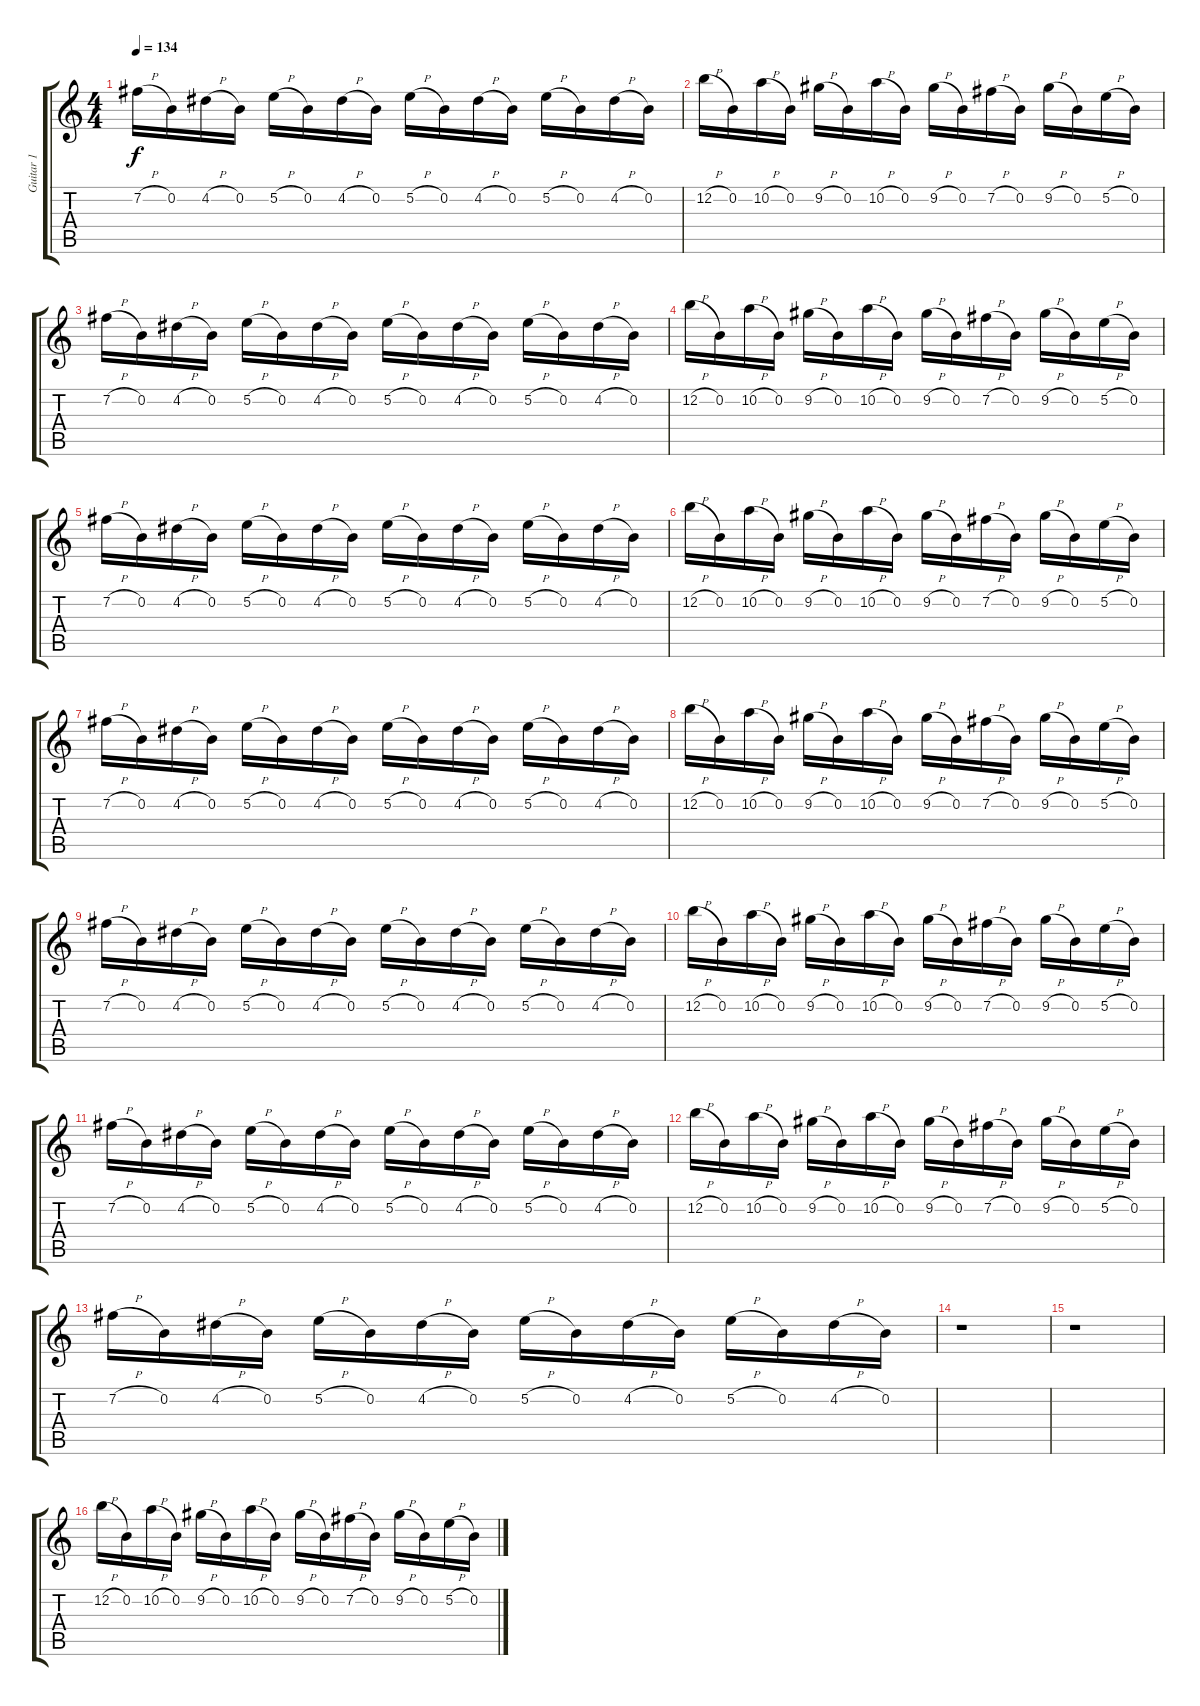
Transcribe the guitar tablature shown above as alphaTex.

\track ("Guitar 1" "Guitar 1") {instrument overdrivenguitar}
\staff {score tabs}
\tuning (E4 B3 G3 D3 A2 E2) {hide}
\ts (4 4)
\tempo 134
\clef g2
\ks c
7.2{h}.16{dy f} 0.2.16 4.2{h}.16 0.2.16 5.2{h}.16 0.2.16 4.2{h}.16 0.2.16 5.2{h}.16 0.2.16 4.2{h}.16 0.2.16 5.2{h}.16 0.2.16 4.2{h}.16 0.2.16 |
12.2{h}.16 0.2.16 10.2{h}.16 0.2.16 9.2{h}.16 0.2.16 10.2{h}.16 0.2.16 9.2{h}.16 0.2.16 7.2{h}.16 0.2.16 9.2{h}.16 0.2.16 5.2{h}.16 0.2.16 |
7.2{h}.16 0.2.16 4.2{h}.16 0.2.16 5.2{h}.16 0.2.16 4.2{h}.16 0.2.16 5.2{h}.16 0.2.16 4.2{h}.16 0.2.16 5.2{h}.16 0.2.16 4.2{h}.16 0.2.16 |
12.2{h}.16 0.2.16 10.2{h}.16 0.2.16 9.2{h}.16 0.2.16 10.2{h}.16 0.2.16 9.2{h}.16 0.2.16 7.2{h}.16 0.2.16 9.2{h}.16 0.2.16 5.2{h}.16 0.2.16 |
7.2{h}.16 0.2.16 4.2{h}.16 0.2.16 5.2{h}.16 0.2.16 4.2{h}.16 0.2.16 5.2{h}.16 0.2.16 4.2{h}.16 0.2.16 5.2{h}.16 0.2.16 4.2{h}.16 0.2.16 |
12.2{h}.16 0.2.16 10.2{h}.16 0.2.16 9.2{h}.16 0.2.16 10.2{h}.16 0.2.16 9.2{h}.16 0.2.16 7.2{h}.16 0.2.16 9.2{h}.16 0.2.16 5.2{h}.16 0.2.16 |
7.2{h}.16 0.2.16 4.2{h}.16 0.2.16 5.2{h}.16 0.2.16 4.2{h}.16 0.2.16 5.2{h}.16 0.2.16 4.2{h}.16 0.2.16 5.2{h}.16 0.2.16 4.2{h}.16 0.2.16 |
12.2{h}.16 0.2.16 10.2{h}.16 0.2.16 9.2{h}.16 0.2.16 10.2{h}.16 0.2.16 9.2{h}.16 0.2.16 7.2{h}.16 0.2.16 9.2{h}.16 0.2.16 5.2{h}.16 0.2.16 |
7.2{h}.16 0.2.16 4.2{h}.16 0.2.16 5.2{h}.16 0.2.16 4.2{h}.16 0.2.16 5.2{h}.16 0.2.16 4.2{h}.16 0.2.16 5.2{h}.16 0.2.16 4.2{h}.16 0.2.16 |
12.2{h}.16 0.2.16 10.2{h}.16 0.2.16 9.2{h}.16 0.2.16 10.2{h}.16 0.2.16 9.2{h}.16 0.2.16 7.2{h}.16 0.2.16 9.2{h}.16 0.2.16 5.2{h}.16 0.2.16 |
7.2{h}.16 0.2.16 4.2{h}.16 0.2.16 5.2{h}.16 0.2.16 4.2{h}.16 0.2.16 5.2{h}.16 0.2.16 4.2{h}.16 0.2.16 5.2{h}.16 0.2.16 4.2{h}.16 0.2.16 |
12.2{h}.16 0.2.16 10.2{h}.16 0.2.16 9.2{h}.16 0.2.16 10.2{h}.16 0.2.16 9.2{h}.16 0.2.16 7.2{h}.16 0.2.16 9.2{h}.16 0.2.16 5.2{h}.16 0.2.16 |
7.2{h}.16 0.2.16 4.2{h}.16 0.2.16 5.2{h}.16 0.2.16 4.2{h}.16 0.2.16 5.2{h}.16 0.2.16 4.2{h}.16 0.2.16 5.2{h}.16 0.2.16 4.2{h}.16 0.2.16 |
r.1 |
r.1 |
12.2{h}.16 0.2.16 10.2{h}.16 0.2.16 9.2{h}.16 0.2.16 10.2{h}.16 0.2.16 9.2{h}.16 0.2.16 7.2{h}.16 0.2.16 9.2{h}.16 0.2.16 5.2{h}.16 0.2.16
